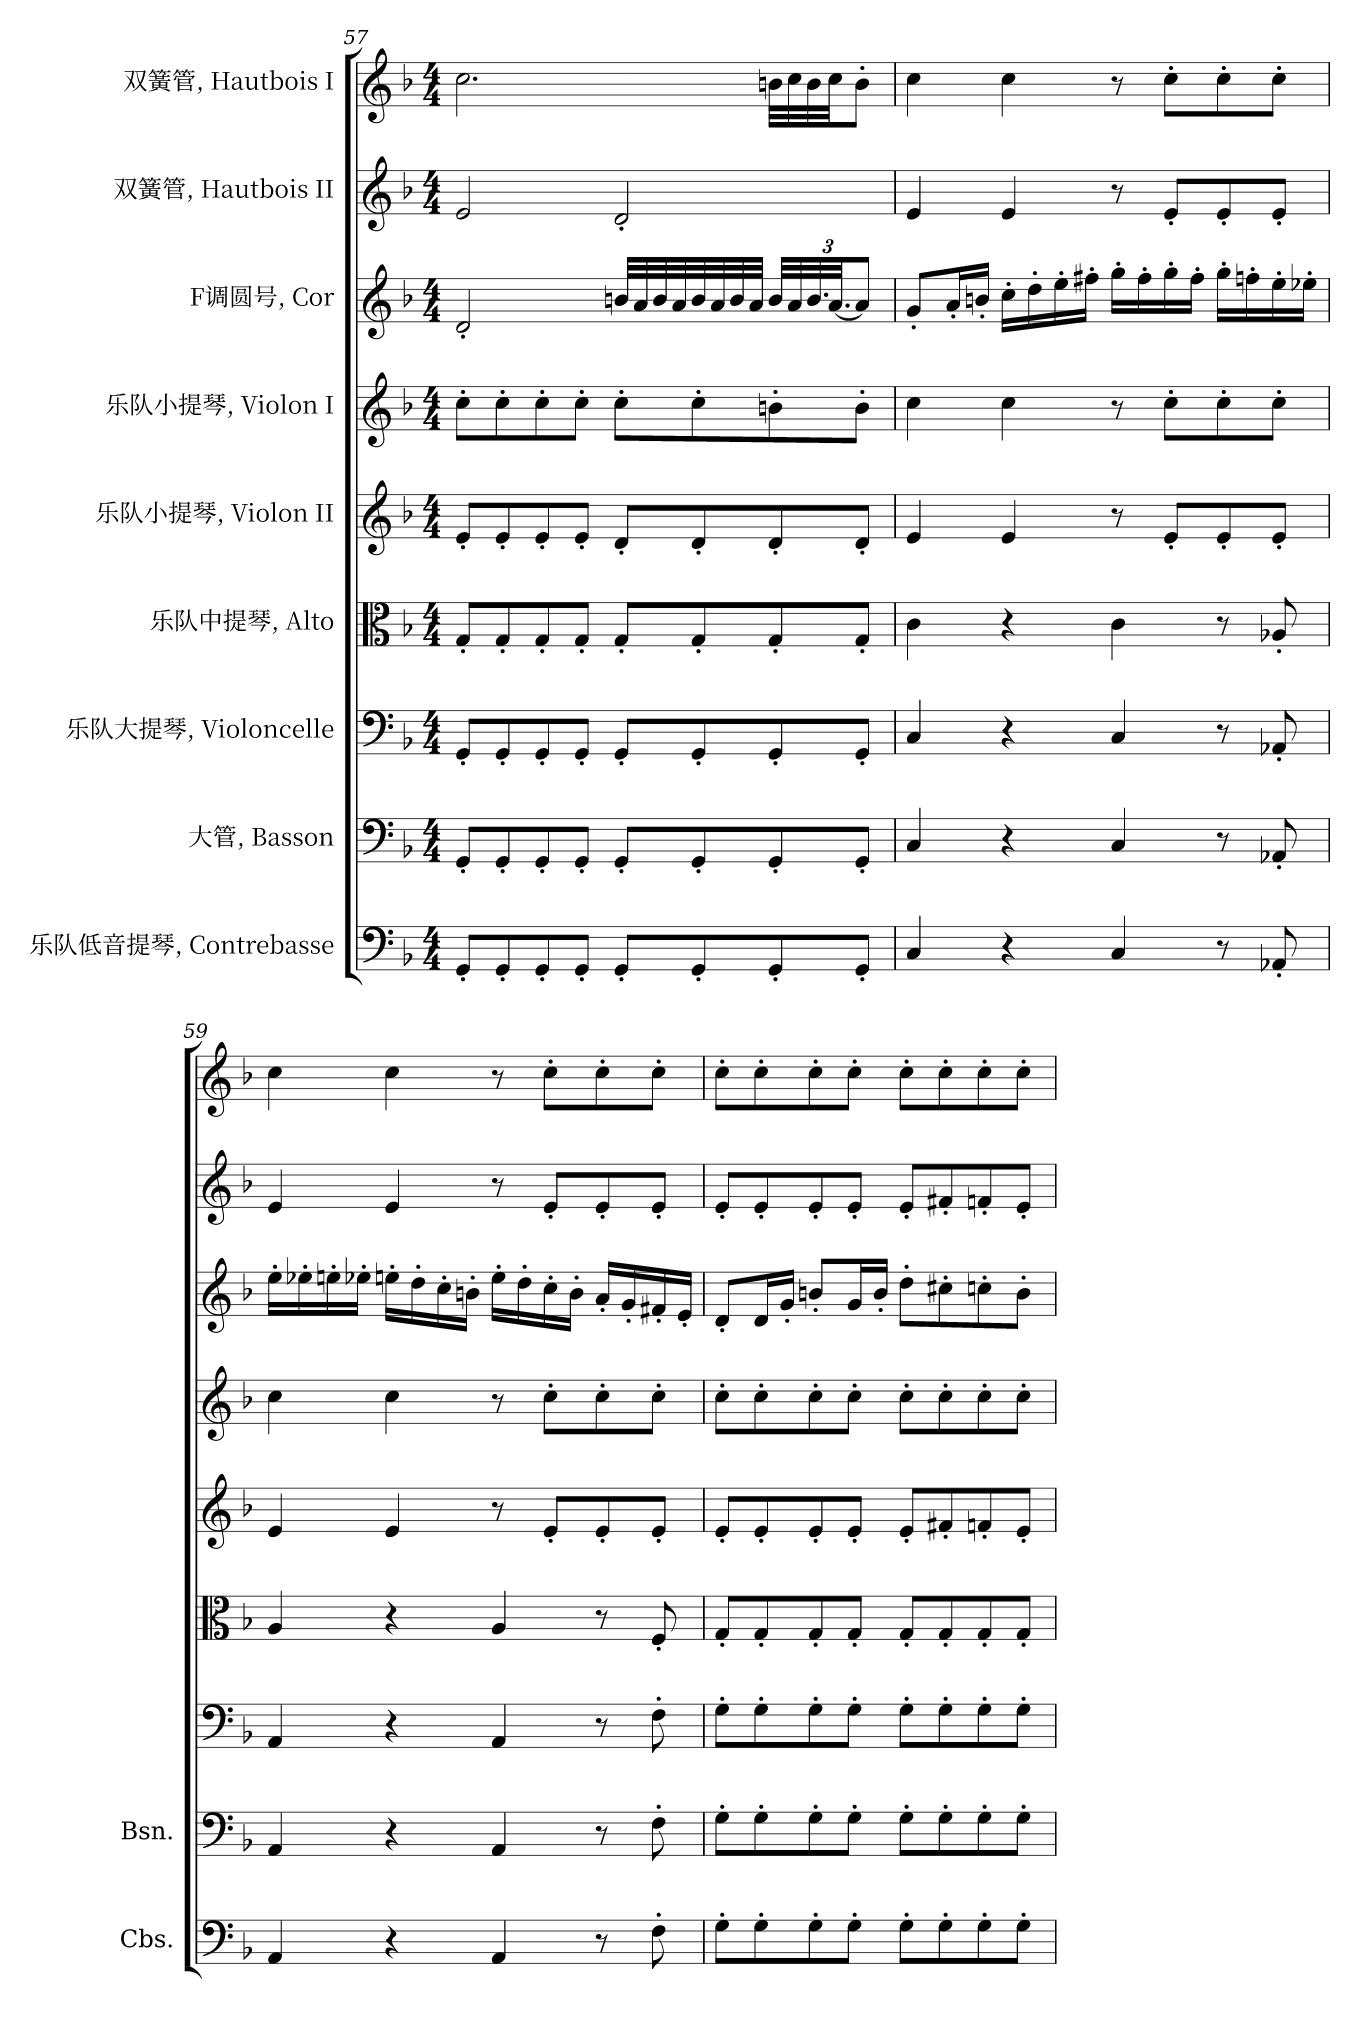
**kern	**kern	**kern	**kern	**kern	**kern	**kern	**kern	**kern
*part9	*part8	*part7	*part6	*part5	*part4	*part3	*part2	*part1
*staff9	*staff8	*staff7	*staff6	*staff5	*staff4	*staff3	*staff2	*staff1
*I"乐队低音提琴, Contrebasse	*I"大管, Basson	*I"乐队大提琴, Violoncelle	*I"乐队中提琴, Alto	*I"乐队小提琴, Violon II	*I"乐队小提琴, Violon I	*I"F调圆号, Cor	*I"双簧管, Hautbois II	*I"双簧管, Hautbois I
*I'Cbs.	*I'Bsn.	*	*	*	*	*	*	*
!!LO:PB:g=z
*clefF4	*clefF4	*clefF4	*clefC3	*clefG2	*clefG2	*clefG2	*clefG2	*clefG2
*ITrd7c12	*	*	*	*	*	*ITrd4c7	*	*
*k[b-]	*k[b-]	*k[b-]	*k[b-]	*k[b-]	*k[b-]	*k[b-e-]	*k[b-]	*k[b-]
*M4/4	*M4/4	*M4/4	*M4/4	*M4/4	*M4/4	*M4/4	*M4/4	*M4/4
=57	=57	=57	=57	=57	=57	=57	=57	=57
8GGG'/L	8GG'/L	8GG'/L	8G'/L	8e'/L	8cc'\L	2G'/	2e/	2.cc\
8GGG'/	8GG'/	8GG'/	8G'/	8e'/	8cc'\	.	.	.
8GGG'/	8GG'/	8GG'/	8G'/	8e'/	8cc'\	.	.	.
8GGG'/J	8GG'/J	8GG'/J	8G'/J	8e'/J	8cc'\J	.	.	.
8GGG'/L	8GG'/L	8GG'/L	8G'/L	8d'/L	8cc'\L	32en/LLL	2d'/	.
.	.	.	.	.	.	32d/	.	.
.	.	.	.	.	.	32e/	.	.
.	.	.	.	.	.	32d/	.	.
8GGG'/	8GG'/	8GG'/	8G'/	8d'/	8cc'\	32e/	.	.
.	.	.	.	.	.	32d/	.	.
.	.	.	.	.	.	32e/	.	.
.	.	.	.	.	.	32d/JJJ	.	.
8GGG'/	8GG'/	8GG'/	8G'/	8d'/	8bn'\	32e/LLL	.	32bn\LLL
.	.	.	.	.	.	32d/	.	32cc\
*	*	*	*	*	*	*Xbrackettup	*	*
.	.	.	.	.	.	48.e/	.	32b\
.	.	.	.	.	.	[48.d/JJ	.	32cc\JJ
8GGG'/J	8GG'/J	8GG'/J	8G'/J	8d'/J	8b'\J	8d/J]	.	8b'\J
=58	=58	=58	=58	=58	=58	=58	=58	=58
4CC/	4C/	4C/	4c\	4e/	4cc\	8c'/L	4e/	4cc\
.	.	.	.	.	.	16d'/L	.	.
.	.	.	.	.	.	16en'/JJ	.	.
4r	4r	4r	4r	4e/	4cc\	16f'\LL	4e/	4cc\
.	.	.	.	.	.	16g'\	.	.
.	.	.	.	.	.	16a'\	.	.
.	.	.	.	.	.	16bn'\JJ	.	.
4CC/	4C/	4C/	4c\	8r	8r	16cc'\LL	8r	8r
.	.	.	.	.	.	16b'\	.	.
.	.	.	.	8e'/L	8cc'\L	16cc'\	8e'/L	8cc'\L
.	.	.	.	.	.	16b'\JJ	.	.
8r	8r	8r	8r	8e'/	8cc'\	16cc'\LL	8e'/	8cc'\
.	.	.	.	.	.	16b-X'\	.	.
8AAA-X'/	8AA-X'/	8AA-X'/	8A-X'/	8e'/J	8cc'\J	16a'\	8e'/J	8cc'\J
.	.	.	.	.	.	16a-X'\JJ	.	.
!!LO:PB:g=z
=59	=59	=59	=59	=59	=59	=59	=59	=59
4AAA/	4AA/	4AA/	4A/	4e/	4cc\	16a'\LL	4e/	4cc\
.	.	.	.	.	.	16a-X'\	.	.
.	.	.	.	.	.	16an'\	.	.
.	.	.	.	.	.	16a-X'\JJ	.	.
4r	4r	4r	4r	4e/	4cc\	16an'\LL	4e/	4cc\
.	.	.	.	.	.	16g'\	.	.
.	.	.	.	.	.	16f'\	.	.
.	.	.	.	.	.	16en'\JJ	.	.
4AAA/	4AA/	4AA/	4A/	8r	8r	16a'\LL	8r	8r
.	.	.	.	.	.	16g'\	.	.
.	.	.	.	8e'/L	8cc'\L	16f'\	8e'/L	8cc'\L
.	.	.	.	.	.	16e'\JJ	.	.
8r	8r	8r	8r	8e'/	8cc'\	16d'/LL	8e'/	8cc'\
.	.	.	.	.	.	16c'/	.	.
8FF'\	8F'\	8F'\	8F'/	8e'/J	8cc'\J	16Bn'/	8e'/J	8cc'\J
.	.	.	.	.	.	16A'/JJ	.	.
=60	=60	=60	=60	=60	=60	=60	=60	=60
8GG'\L	8G'\L	8G'\L	8G'/L	8e'/L	8cc'\L	8G'/L	8e'/L	8cc'\L
8GG'\	8G'\	8G'\	8G'/	8e'/	8cc'\	16G/L	8e'/	8cc'\
.	.	.	.	.	.	16c'/JJ	.	.
8GG'\	8G'\	8G'\	8G'/	8e'/	8cc'\	8en'/L	8e'/	8cc'\
8GG'\J	8G'\J	8G'\J	8G'/J	8e'/J	8cc'\J	16c/L	8e'/J	8cc'\J
.	.	.	.	.	.	16e'/JJ	.	.
8GG'\L	8G'\L	8G'\L	8G'/L	8e'/L	8cc'\L	8g'\L	8e'/L	8cc'\L
8GG'\	8G'\	8G'\	8G'/	8f#X'/	8cc'\	8f#X'\	8f#X'/	8cc'\
8GG'\	8G'\	8G'\	8G'/	8fn'/	8cc'\	8fn'\	8fn'/	8cc'\
8GG'\J	8G'\J	8G'\J	8G'/J	8e'/J	8cc'\J	8e'\J	8e'/J	8cc'\J
=	=	=	=	=	=	=	=	=
*-	*-	*-	*-	*-	*-	*-	*-	*-
